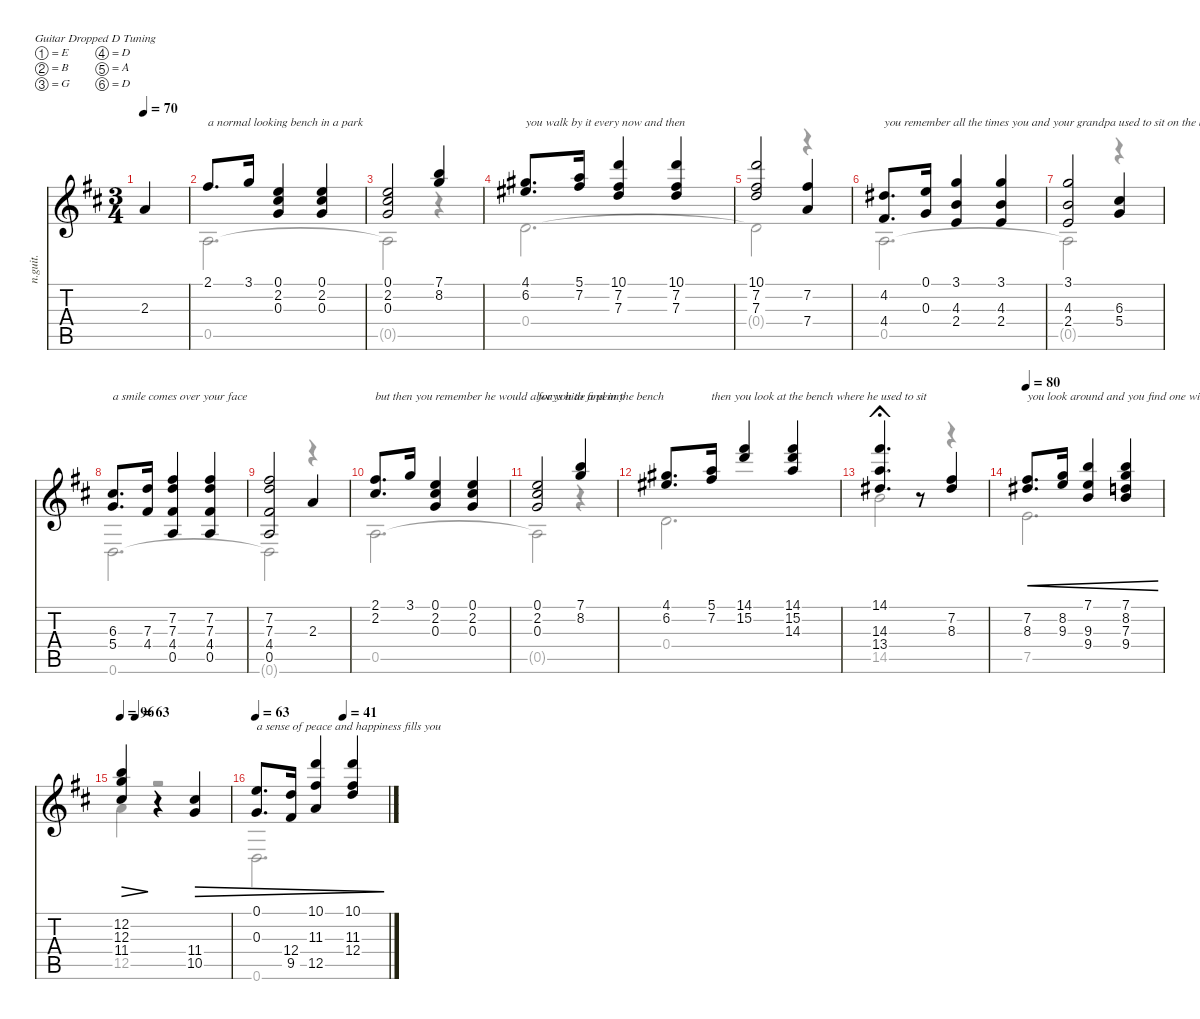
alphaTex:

\defaultSystemsLayout 4
\hideDynamics
\bracketExtendMode nobrackets
\track ("Nylon Guitar" "n.guit.") {instrument acousticguitarnylon}
\staff {score tabs}
\tuning (E4 B3 G3 D3 A2 D2)
\voice
\ts (3 4)
\beaming (8 2 2 2)
\ac
\tempo 70
\clef g2
\ks d
2.3{acc forcenatural}.4{dy mf instrument acousticguitarnylon beam Up} |
2.1{acc #}.8{d txt "a normal looking bench in a park" beam Up} 3.1{acc forcenatural}.16{beam Up} (0.1{acc forcenatural} 2.2{acc #} 0.3{acc forcenatural}).4{dy mp beam Up} (0.1{acc forcenatural} 2.2{acc #} 0.3{acc forcenatural}).4{dy p beam Up} |
(0.1{acc forcenatural} 2.2{acc #} 0.3{acc forcenatural}).2{beam Up} (7.1{acc forcenatural} 8.2{acc forcenatural}).4{dy mf beam Up} |
(4.1{acc #} 6.2{acc #}).8{d txt "you walk by it every now and then" beam Up} (5.1{acc forcenatural} 7.2{acc #}).16{beam Up} (7.2{acc #} 10.1{acc forcenatural} 7.3{acc forcenatural}).4{beam Up} (7.2{acc #} 10.1{acc forcenatural} 7.3{acc forcenatural}).4{dy p beam Up} |
\scale
0.575405 (7.2{acc #} 10.1{acc forcenatural} 7.3{acc forcenatural}).2{beam Up} (7.2{acc #} 7.4{acc forcenatural}).4{dy mf beam Up} |
\scale
1.73717 (4.2{acc #} 4.4{acc #}).8{d txt "you remember all the times you and your grandpa used to sit on the bench" beam Up} (0.1{acc forcenatural} 0.3{acc forcenatural}).16{beam Up} (3.1{acc forcenatural} 4.3{acc forcenatural} 2.4{acc forcenatural}).4{beam Up} (3.1{acc forcenatural} 4.3{acc forcenatural} 2.4{acc forcenatural}).4{beam Up} |
\scale
0.68743 (3.1{acc forcenatural} 4.3{acc forcenatural} 2.4{acc forcenatural}).2{beam Up} (5.4{acc forcenatural} 6.3{acc #}).4{beam Up} |
(6.3{acc #} 5.4{acc forcenatural}).8{d txt "a smile comes over your face" dy mp beam Up} (4.4{acc #} 7.3{acc forcenatural}).16{dy mf beam Up} (7.2{acc #} 4.4{acc #} 0.5{acc forcenatural} 7.3{acc forcenatural}).4{dy mp beam Up} (7.2{acc #} 4.4{acc #} 0.5{acc forcenatural} 7.3{acc forcenatural}).4{dy p beam Up} |
(7.2{acc #} 4.4{acc #} 0.5{acc forcenatural} 7.3{acc forcenatural}).2{beam Up} 2.3{acc forcenatural}.4{dy mf beam Up} |
(2.1{acc #} 2.2{acc #}).8{d txt "but then you remember he would always hide a penny" beam Up} 3.1{acc forcenatural}.16{beam Up} (0.1{acc forcenatural} 2.2{acc #} 0.3{acc forcenatural}).4{beam Up} (0.1{acc forcenatural} 2.2{acc #} 0.3{acc forcenatural}).4{dy mp beam Up} |
(0.1{acc forcenatural} 2.2{acc #} 0.3{acc forcenatural}).2{txt "for you to find in the bench" beam Up} (7.1{acc forcenatural} 8.2{acc forcenatural}).4{dy mf beam Up} |
(4.1{acc #} 6.2{acc #}).8{d beam Up} (5.1{acc forcenatural} 7.2{acc #}).16{txt "then you look at the bench where he used to sit" beam Up} (15.2{acc forcenatural} 14.1{acc #}).4{beam Up} (15.2{acc forcenatural} 14.1{acc #} 14.3{acc forcenatural}).4{beam Up} |
(14.1{acc #} 13.4{acc #} 14.3{acc forcenatural}).4{d fermata (short 0.17) beam Up} r.8{beam Up} (7.2{acc #} 8.3{acc #}).4{beam Up} |
\tempo 80
(7.2{acc #} 8.3{acc #}).8{d txt "you look around and you find one with your initials" cre beam Up} (8.2{acc forcenatural} 9.3{acc forcenatural}).16{cre beam Up} (7.1{acc forcenatural} 9.3{acc forcenatural} 9.4{acc forcenatural}).4{cre beam Up} (7.3{acc forcenatural} 7.1{acc forcenatural} 9.4{acc forcenatural} 8.2{acc forcenatural}).4{cre beam Up} |
\tempo 96
\tempo (63 0.1375)
(12.2{acc forcenatural} 11.4{acc #} 12.3{acc forcenatural}).4{dec beam Up} r.4{beam Up} (10.5{acc forcenatural} 11.4{acc #}).4{dec beam Up} |
\tempo 63
\tempo (41 0.6625)
(0.1{acc forcenatural} 0.3{acc forcenatural}).8{d txt "a sense of peace and happiness fills you" dec dy mp beam Up} (12.4{acc forcenatural} 9.5{acc #}).16{dec beam Up} (10.1{acc forcenatural} 11.3{acc #} 12.5{acc forcenatural}).4{dec beam Up} (10.1{acc forcenatural} 11.3{acc #} 12.4{acc forcenatural}).4{dec beam Up}
\voice
\clef g2
\ottava regular
\simile none
\ks d
|
0.5{acc forcenatural}.2{d beam Down} |
0.5{t acc forcenatural}.2{dy p beam Down} r.4{beam Down} |
0.4{acc forcenatural}.2{d dy mf beam Down} |
\scale
0.575405 0.4{t acc forcenatural}.2{beam Down} r.4{beam Down} |
\scale
1.73717 0.5{acc forcenatural}.2{d beam Down} |
\scale
0.68743 0.5{t acc forcenatural}.2{beam Down} r.4{beam Down} |
0.6{acc forcenatural}.2{d beam Down} |
0.6{t acc forcenatural}.2{dy p beam Down} r.4{beam Down} |
0.5{acc forcenatural}.2{d dy mf beam Down} |
0.5{t acc forcenatural}.2{beam Down} r.4{beam Down} |
0.4{acc forcenatural}.2{d beam Down} |
14.5{acc forcenatural}.2{fermata (short 0.17) beam Down} r.4{beam Down} |
7.5{acc forcenatural}.2{d beam Down} |
12.5{acc forcenatural}.4{beam Down} r.2{beam Down} |
0.6{acc forcenatural}.2{d dy mp beam Down}
